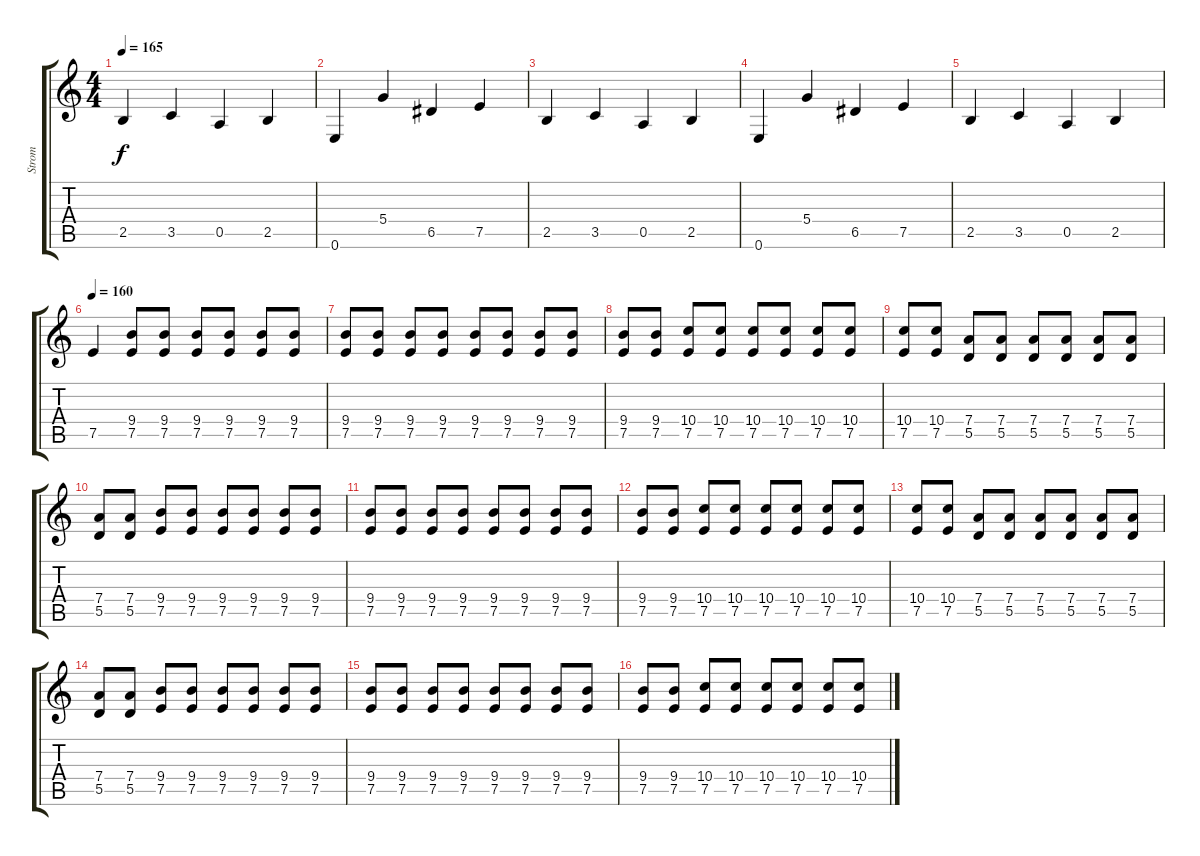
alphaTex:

\track ("Strom" "Strom") {instrument overdrivenguitar}
\staff {score tabs}
\tuning (E4 B3 G3 D3 A2 E2) {hide}
\ts (4 4)
\tempo 165
\clef g2
\ks c
2.5.4{dy f} 3.5.4 0.5.4 2.5.4 |
0.6.4 5.4.4 6.5.4 7.5.4 |
2.5.4 3.5.4 0.5.4 2.5.4 |
0.6.4 5.4.4 6.5.4 7.5.4 |
2.5.4 3.5.4 0.5.4 2.5.4 |
\tempo 160
7.5.4 (9.4 7.5).8 (9.4 7.5).8 (9.4 7.5).8 (9.4 7.5).8 (9.4 7.5).8 (9.4 7.5).8 |
(9.4 7.5).8 (9.4 7.5).8 (9.4 7.5).8 (9.4 7.5).8 (9.4 7.5).8 (9.4 7.5).8 (9.4 7.5).8 (9.4 7.5).8 |
(9.4 7.5).8 (9.4 7.5).8 (10.4 7.5).8 (10.4 7.5).8 (10.4 7.5).8 (10.4 7.5).8 (10.4 7.5).8 (10.4 7.5).8 |
(10.4 7.5).8 (10.4 7.5).8 (7.4 5.5).8 (7.4 5.5).8 (7.4 5.5).8 (7.4 5.5).8 (7.4 5.5).8 (7.4 5.5).8 |
(7.4 5.5).8 (7.4 5.5).8 (9.4 7.5).8 (9.4 7.5).8 (9.4 7.5).8 (9.4 7.5).8 (9.4 7.5).8 (9.4 7.5).8 |
(9.4 7.5).8 (9.4 7.5).8 (9.4 7.5).8 (9.4 7.5).8 (9.4 7.5).8 (9.4 7.5).8 (9.4 7.5).8 (9.4 7.5).8 |
(9.4 7.5).8 (9.4 7.5).8 (10.4 7.5).8 (10.4 7.5).8 (10.4 7.5).8 (10.4 7.5).8 (10.4 7.5).8 (10.4 7.5).8 |
(10.4 7.5).8 (10.4 7.5).8 (7.4 5.5).8 (7.4 5.5).8 (7.4 5.5).8 (7.4 5.5).8 (7.4 5.5).8 (7.4 5.5).8 |
(7.4 5.5).8 (7.4 5.5).8 (9.4 7.5).8 (9.4 7.5).8 (9.4 7.5).8 (9.4 7.5).8 (9.4 7.5).8 (9.4 7.5).8 |
(9.4 7.5).8 (9.4 7.5).8 (9.4 7.5).8 (9.4 7.5).8 (9.4 7.5).8 (9.4 7.5).8 (9.4 7.5).8 (9.4 7.5).8 |
(9.4 7.5).8 (9.4 7.5).8 (10.4 7.5).8 (10.4 7.5).8 (10.4 7.5).8 (10.4 7.5).8 (10.4 7.5).8 (10.4 7.5).8
